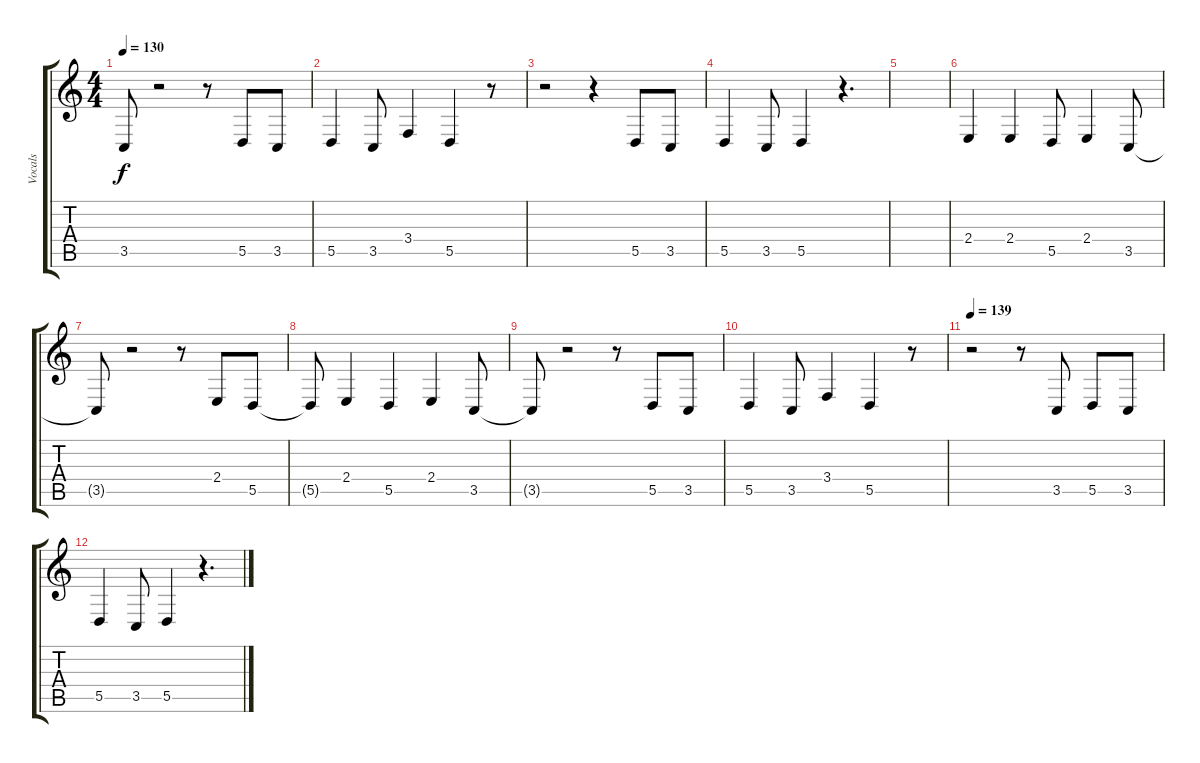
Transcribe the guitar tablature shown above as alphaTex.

\track ("Vocals" "Vocals") {instrument tenorsax}
\staff {score tabs}
\tuning (E4 B3 G3 D3 A2 E2) {hide}
\ts (4 4)
\tempo 130
\clef g2
\ks c
3.5{t}.8{dy f} r.2 r.8 5.5.8 3.5.8 |
5.5.4 3.5.8 3.4.4 5.5.4 r.8 |
r.2 r.4 5.5.8 3.5.8 |
5.5.4 3.5.8 5.5.4 r.4{d} |
|
2.4.4 2.4.4 5.5.8 2.4.4 3.5.8 |
3.5{t}.8 r.2 r.8 2.4.8 5.5.8 |
5.5{t}.8 2.4.4 5.5.4 2.4.4 3.5.8 |
3.5{t}.8 r.2 r.8 5.5.8 3.5.8 |
5.5.4 3.5.8 3.4.4 5.5.4 r.8 |
\tempo 139
r.2{volume 16} r.8 3.5.8 5.5.8 3.5.8 |
5.5.4 3.5.8 5.5.4 r.4{d}
